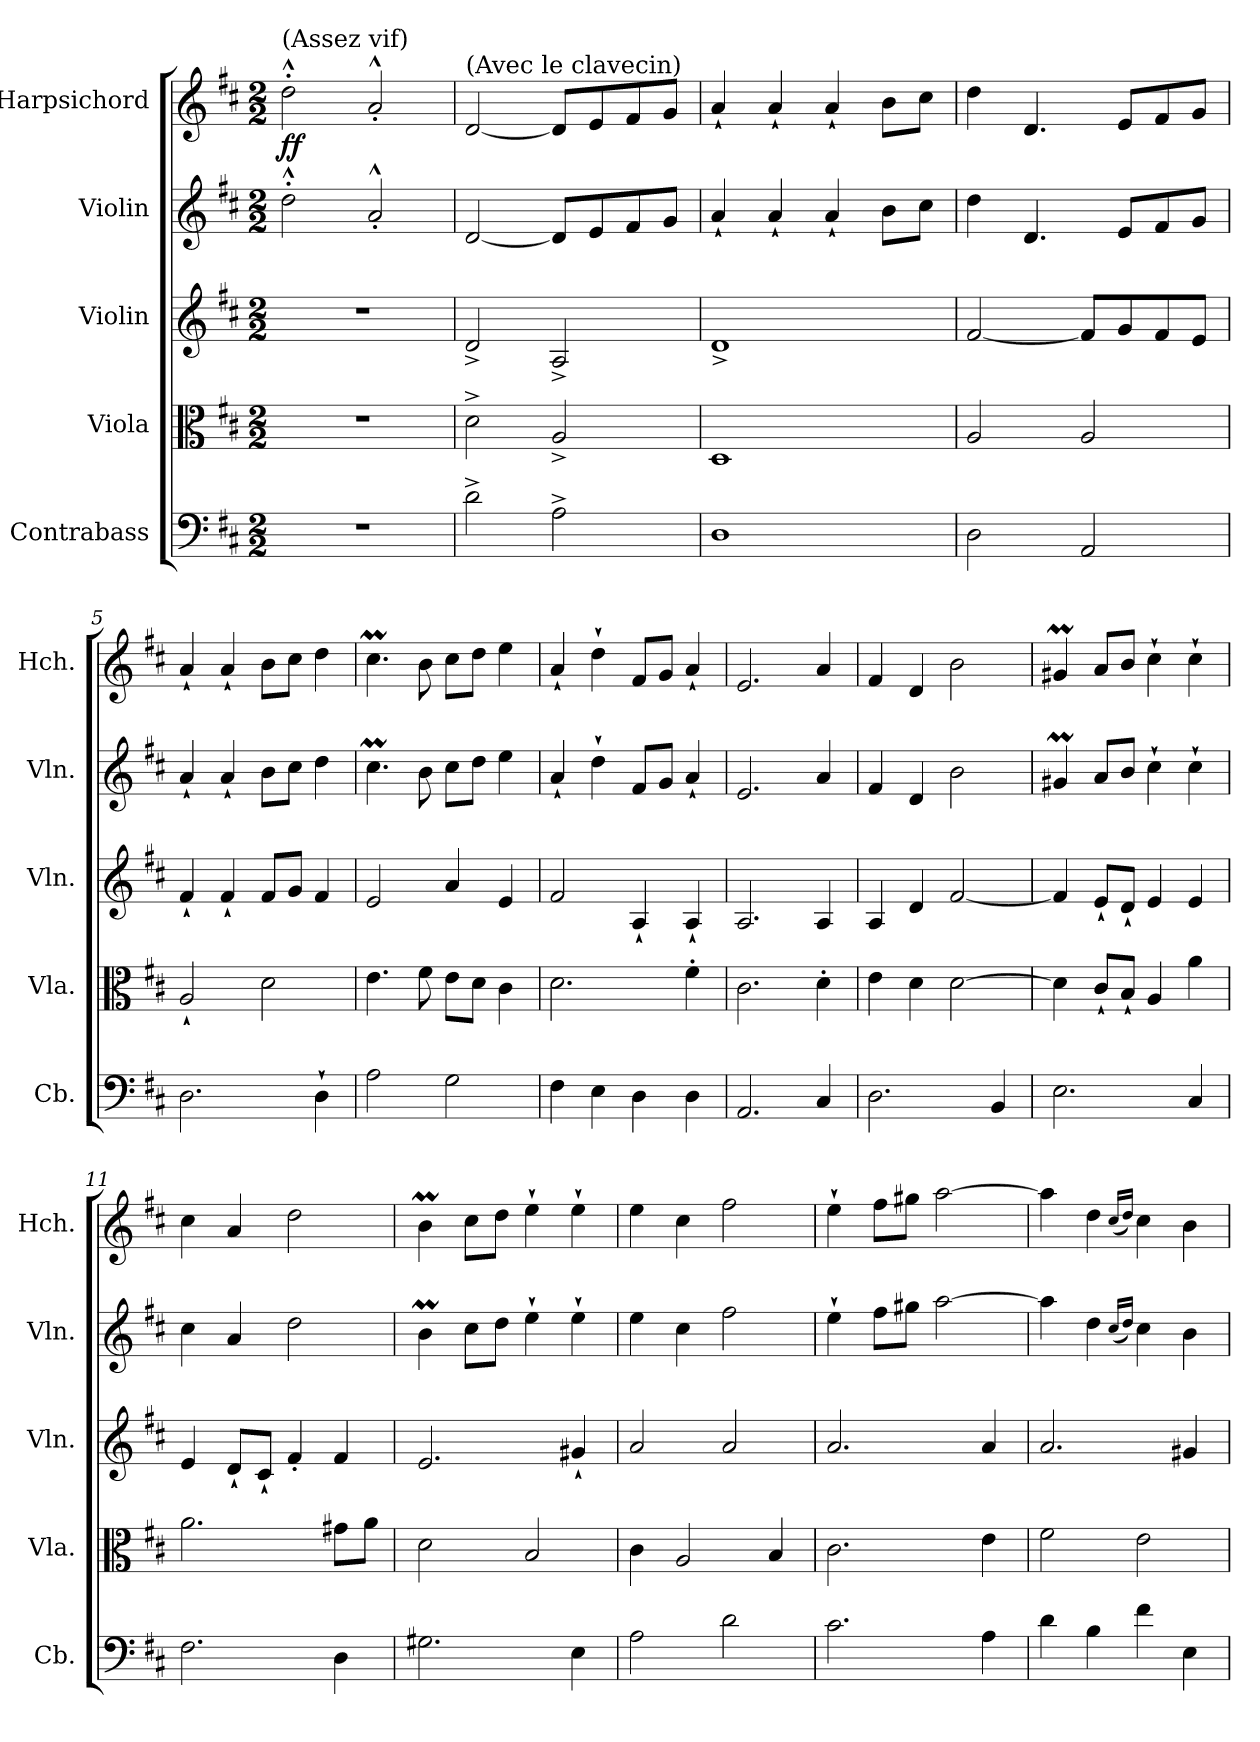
**kern	**dynam	**kern	**dynam	**kern	**dynam	**kern	**dynam	**kern	**dynam
*part5	*part5	*part4	*part4	*part3	*part3	*part2	*part2	*part1	*part1
*staff5	*staff5	*staff4	*staff4	*staff3	*staff3	*staff2	*staff2	*staff1	*staff1
*I"Contrabass	*	*I"Viola	*	*I"Violin	*	*I"Violin	*	*I"Harpsichord	*
*I'Cb.	*	*I'Vla.	*	*I'Vln.	*	*I'Vln.	*	*I'Hch.	*
*clefF4	*	*clefC3	*	*clefG2	*	*clefG2	*	*clefG2	*
*ITrd7c12	*	*	*	*	*	*	*	*	*
*k[f#c#]	*	*k[f#c#]	*	*k[f#c#]	*	*k[f#c#]	*	*k[f#c#]	*
*M2/2	*	*M2/2	*	*M2/2	*	*M2/2	*	*M2/2	*
*MM200	*	*MM200	*	*MM200	*	*MM200	*	*MM200	*
=1	=1	=1	=1	=1	=1	=1	=1	=1	=1
!	!	!	!	!	!	!	!	!LO:TX:a:t=(Assez vif)	!
!	!	!	!	!	!	!	!LO:DY:b	!	!LO:DY:b
1r	.	1r	.	1r	.	2dd^^'\	other-dynamics	2dd^^'\	ff
.	.	.	.	.	.	2a^^'/	.	2a^^'/	.
=2	=2	=2	=2	=2	=2	=2	=2	=2	=2
!	!	!	!	!	!	!	!	!LO:TX:a:t=(Avec le clavecin)	!
!	!LO:DY:b	!	!LO:DY:a	!	!LO:DY:a	!	!	!	!
2D^\	other-dynamics	2d^\	other-dynamics	2d^/	other-dynamics	[2d/	.	[2d/	.
2AA^\	.	2A^/	.	2A^/	.	8d/L]	.	8d/L]	.
.	.	.	.	.	.	8e/	.	8e/	.
.	.	.	.	.	.	8f#/	.	8f#/	.
.	.	.	.	.	.	8g/J	.	8g/J	.
=3	=3	=3	=3	=3	=3	=3	=3	=3	=3
1DD	.	1D	.	1d^	.	4a`/	.	4a`/	.
.	.	.	.	.	.	4a`/	.	4a`/	.
.	.	.	.	.	.	4a`/	.	4a`/	.
.	.	.	.	.	.	8b\L	.	8b\L	.
.	.	.	.	.	.	8cc#\J	.	8cc#\J	.
=4	=4	=4	=4	=4	=4	=4	=4	=4	=4
2DD\	.	2A/	.	[2f#/	.	4dd\	.	4dd\	.
.	.	.	.	.	.	4.d/	.	4.d/	.
2AAA/	.	2A/	.	8f#/L]	.	.	.	.	.
.	.	.	.	8g/	.	8e/L	.	8e/L	.
.	.	.	.	8f#/	.	8f#/	.	8f#/	.
.	.	.	.	8e/J	.	8g/J	.	8g/J	.
=5	=5	=5	=5	=5	=5	=5	=5	=5	=5
2.DD\	.	2A`/	.	4f#`/	.	4a`/	.	4a`/	.
.	.	.	.	4f#`/	.	4a`/	.	4a`/	.
.	.	2d\	.	8f#/L	.	8b\L	.	8b\L	.
.	.	.	.	8g/J	.	8cc#\J	.	8cc#\J	.
4DD`\	.	.	.	4f#/	.	4dd\	.	4dd\	.
=6	=6	=6	=6	=6	=6	=6	=6	=6	=6
2AA\	.	4.e\	.	2e/	.	4.cc#m\	.	4.cc#m\	.
.	.	8f#\	.	.	.	8b\	.	8b\	.
2GG\	.	8e\L	.	4a/	.	8cc#\L	.	8cc#\L	.
.	.	8d\J	.	.	.	8dd\J	.	8dd\J	.
.	.	4c#\	.	4e/	.	4ee\	.	4ee\	.
!!LO:LB:g=z
=7	=7	=7	=7	=7	=7	=7	=7	=7	=7
4FF#\	.	2.d\	.	2f#/	.	4a`/	.	4a`/	.
4EE\	.	.	.	.	.	4dd`\	.	4dd`\	.
4DD\	.	.	.	4A`/	.	8f#/L	.	8f#/L	.
.	.	.	.	.	.	8g/J	.	8g/J	.
4DD\	.	4f#'\	.	4A`/	.	4a`/	.	4a`/	.
=8	=8	=8	=8	=8	=8	=8	=8	=8	=8
2.AAA/	.	2.c#\	.	2.A/	.	2.e/	.	2.e/	.
4CC#/	.	4d'\	.	4A/	.	4a/	.	4a/	.
=9	=9	=9	=9	=9	=9	=9	=9	=9	=9
2.DD\	.	4e\	.	4A/	.	4f#/	.	4f#/	.
.	.	4d\	.	4d/	.	4d/	.	4d/	.
.	.	[2d\	.	[2f#/	.	2b\	.	2b\	.
4BBB/	.	.	.	.	.	.	.	.	.
=10	=10	=10	=10	=10	=10	=10	=10	=10	=10
2.EE\	.	4d\]	.	4f#/]	.	4g#Xm/	.	4g#Xm/	.
.	.	8c#`/L	.	8e`/L	.	8a/L	.	8a/L	.
.	.	8B`/J	.	8d`/J	.	8b/J	.	8b/J	.
.	.	4A/	.	4e/	.	4cc#`\	.	4cc#`\	.
4CC#/	.	4a\	.	4e/	.	4cc#`\	.	4cc#`\	.
=11	=11	=11	=11	=11	=11	=11	=11	=11	=11
2.FF#\	.	2.a\	.	4e/	.	4cc#\	.	4cc#\	.
.	.	.	.	8d`/L	.	4a/	.	4a/	.
.	.	.	.	8c#`/J	.	.	.	.	.
.	.	.	.	4f#'/	.	2dd\	.	2dd\	.
4DD\	.	8g#X\L	.	4f#/	.	.	.	.	.
.	.	8a\J	.	.	.	.	.	.	.
=12	=12	=12	=12	=12	=12	=12	=12	=12	=12
2.GG#X\	.	2d\	.	2.e/	.	4bM\	.	4bM\	.
.	.	.	.	.	.	8cc#\L	.	8cc#\L	.
.	.	.	.	.	.	8dd\J	.	8dd\J	.
.	.	2B/	.	.	.	4ee`\	.	4ee`\	.
4EE\	.	.	.	4g#X`/	.	4ee`\	.	4ee`\	.
=13	=13	=13	=13	=13	=13	=13	=13	=13	=13
2AA\	.	4c#\	.	2a/	.	4ee\	.	4ee\	.
.	.	2A/	.	.	.	4cc#\	.	4cc#\	.
2D\	.	.	.	2a/	.	2ff#\	.	2ff#\	.
.	.	4B/	.	.	.	.	.	.	.
=14	=14	=14	=14	=14	=14	=14	=14	=14	=14
2.C#\	.	2.c#\	.	2.a/	.	4ee`\	.	4ee`\	.
.	.	.	.	.	.	8ff#\L	.	8ff#\L	.
.	.	.	.	.	.	8gg#X\J	.	8gg#X\J	.
.	.	.	.	.	.	[2aa\	.	[2aa\	.
4AA\	.	4e\	.	4a/	.	.	.	.	.
!!LO:PB:g=z
=15	=15	=15	=15	=15	=15	=15	=15	=15	=15
4D\	.	2f#\	.	2.a/	.	4aa\]	.	4aa\]	.
4BB\	.	.	.	.	.	4dd\	.	4dd\	.
.	.	.	.	.	.	(16qcc#/LL	.	(16qcc#/LL	.
.	.	.	.	.	.	16qdd/JJ)	.	16qdd/JJ)	.
4F#\	.	2e\	.	.	.	4cc#\	.	4cc#\	.
4EE\	.	.	.	4g#X/	.	4b\	.	4b\	.
=	=	=	=	=	=	=	=	=	=
*-	*-	*-	*-	*-	*-	*-	*-	*-	*-
